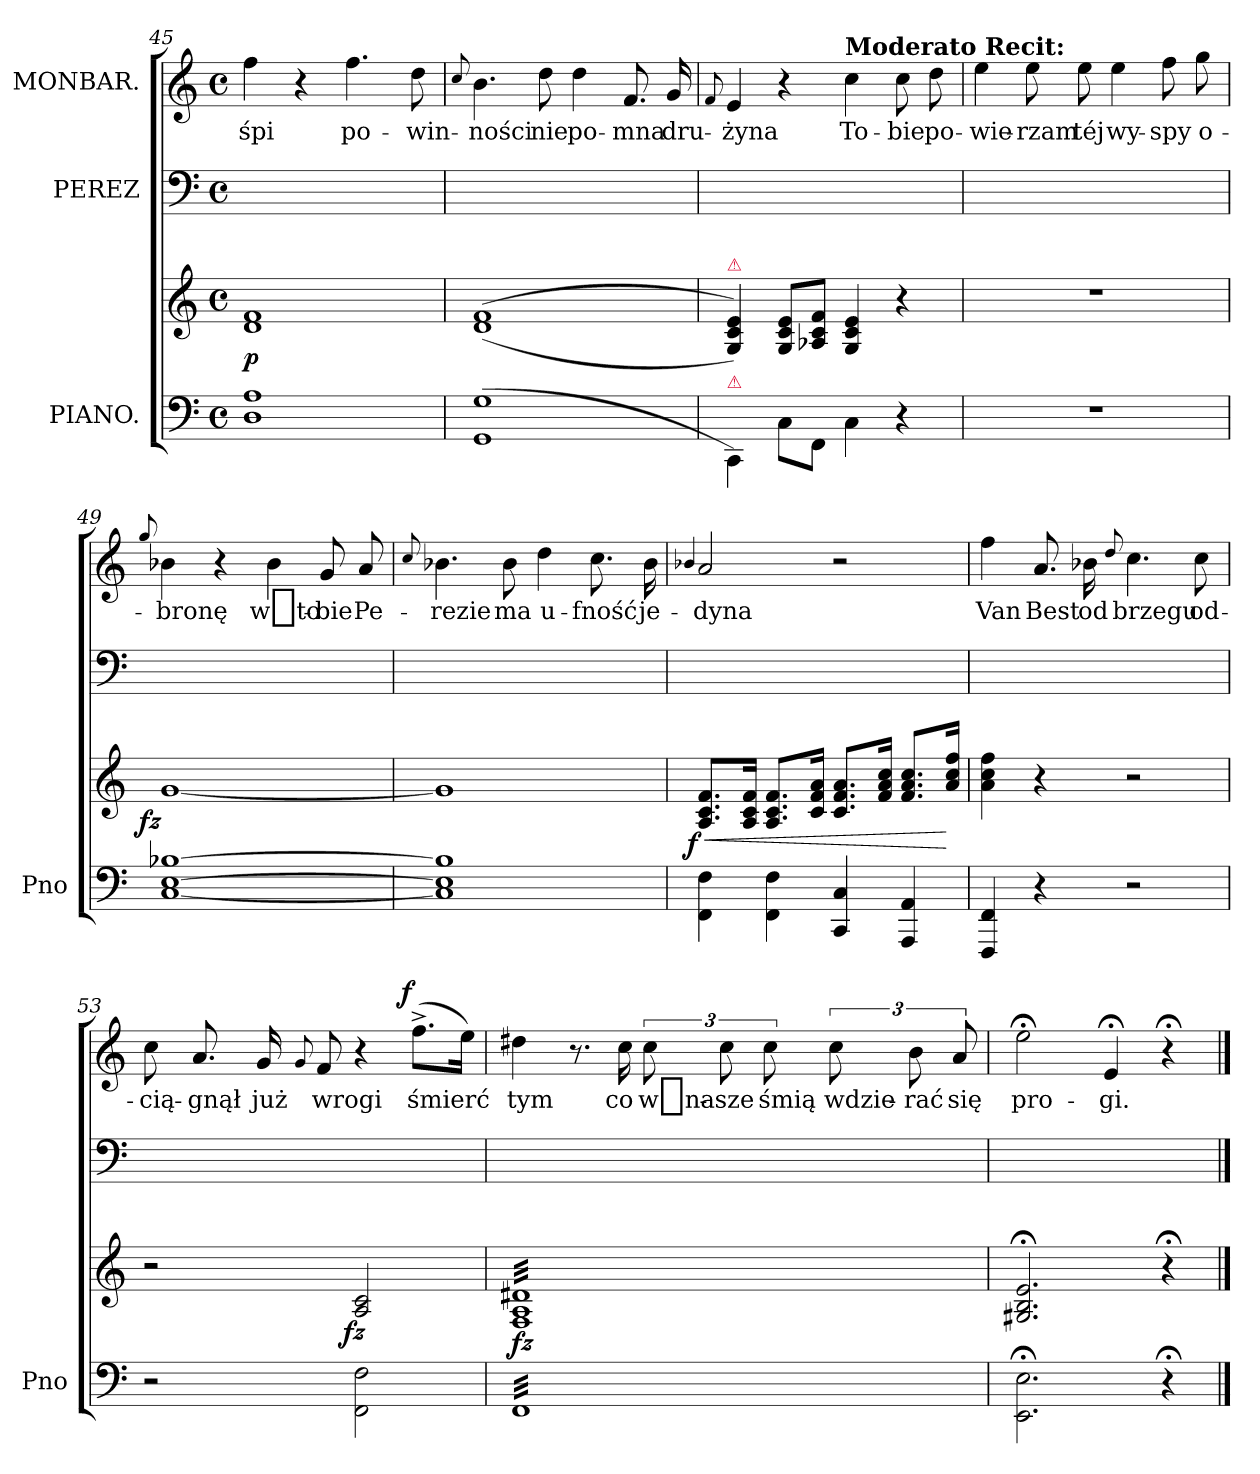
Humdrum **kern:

**kern	**kern	**dynam	**kern	**kern	**text	**dynam
*part3	*part3	*part3	*part2	*part1	*part1	*part1
*staff4	*staff3	*staff3/4	*staff2	*staff1	*staff1	*staff1
*I"PIANO.	*	*	*I"PEREZ	*I"MONBAR.	*	*
*I'Pno	*	*	*	*	*	*
*clefF4	*clefG2	*	*clefF4	*clefG2	*	*
*	*	*	*	*ITrd8c12	*	*
*k[]	*k[]	*	*k[]	*k[]	*	*
*a:	*a:	*	*a:	*a:	*	*
*M4/4	*M4/4	*	*M4/4	*M4/4	*	*
*met(c)	*met(c)	*	*met(c)	*met(c)	*	*
=45	=45	=45	=45	=45	=45	=45
1D 1A	1d 1f	p	1ryy	4f\	śpi	.
.	.	.	.	4r	.	.
.	.	.	.	4.f\	po-	.
.	.	.	.	8d\	-win-	.
=46	=46	=46	=46	=46	=46	=46
.	.	.	.	8qqc/	.	.
(1GG 1G	(>(>1d 1f	.	1ryy	4.B\	-ności	.
.	.	.	.	8d\	nie	.
.	.	.	.	4d\	po-	.
.	.	.	.	8.F/	-mna	.
.	.	.	.	16G/	dru-	.
=47	=47	=47	=47	=47	=47	=47
.	.	.	.	8qqF/	.	.
!	!LO:TX:a:color=crimson:t=⚠	!	!	!	!	!
!LO:TX:a:color=crimson:t=⚠	!	!	!	!	!	!
4CC\)	4G/ 4c/ 4e/))	.	1ryy	4E/	-żyna	.
8C\L	8G/ 8c/ 8e/L	.	.	4r	.	.
8FF\J	8A-X/ 8c/ 8f/J	.	.	.	.	.
!	!	!	!	!LO:TX:a:B:t=Moderato Recit&colon;	!	!
4C\	4G/ 4c/ 4e/	.	.	4c\	To-	.
4r	4r	.	.	8c\	-bie	.
.	.	.	.	8d\	po-	.
=48	=48	=48	=48	=48	=48	=48
1r	1r	.	1ryy	4e\	-wie-	.
.	.	.	.	8e\	-rzam	.
.	.	.	.	8e\	téj	.
.	.	.	.	4e\	wy-	.
.	.	.	.	8f\	-spy	.
.	.	.	.	8g\	o-	.
=49	=49	=49	=49	=49	=49	=49
.	.	.	.	8qqg/	.	.
!	!	!LO:DY:rj	!	!	!	!
[1C [1E [1B-X	[1g	fz	1ryy	4B-X\	-bronę	.
.	.	.	.	4r	.	.
.	.	.	.	4B-\	w_to-	.
.	.	.	.	8G/	-bie	.
.	.	.	.	8A/	Pe-	.
=50	=50	=50	=50	=50	=50	=50
.	.	.	.	8qqc/	.	.
1C] 1E] 1B-]	1g]	.	1ryy	4.B-X\	-rezie	.
.	.	.	.	8B-\	ma	.
.	.	.	.	4d\	u-	.
.	.	.	.	8.c\	-fność	.
.	.	.	.	16B-\	je-	.
=51	=51	=51	=51	=51	=51	=51
.	.	.	.	4qqB-X/	.	.
!	!	!LO:DY:n=1:rj	!	!	!	!
4FF\ 4F\	8.A/ 8.c/ 8.f/L	< f	1ryy	2A/	-dyna	.
.	16A/ 16c/ 16f/Jk	.	.	.	.	.
4FF\ 4F\	8.A/ 8.c/ 8.f/L	.	.	.	.	.
.	16c/ 16f/ 16a/Jk	.	.	.	.	.
4CC/ 4C/	8.c/ 8.f/ 8.a/L	.	.	2r	.	.
.	16f/ 16a/ 16cc/Jk	.	.	.	.	.
4AAA/ 4AA/	8.f/ 8.a/ 8.cc/L	.	.	.	.	.
.	16a/ 16cc/ 16ff/Jk	[	.	.	.	.
=52	=52	=52	=52	=52	=52	=52
4FFF/ 4FF/	4a\ 4cc\ 4ff\	.	1ryy	4f\	Van	.
4r	4r	.	.	8.A/	Best	.
.	.	.	.	16B-X\	od	.
.	.	.	.	8qqd/	.	.
2r	2r	.	.	4.c\	-brzegu	.
.	.	.	.	8c\	od-	.
=53	=53	=53	=53	=53	=53	=53
2r	2r	.	1ryy	8c\	-cią-	.
.	.	.	.	8.A/	-gnął	.
.	.	.	.	16G/	już	.
.	.	.	.	8qqG/	.	.
.	.	.	.	8F/	-wrogi	.
!	!	!LO:DY:cj	!	!	!	!
2FF\ 2F\	2A/ 2c/	fz	.	4r	.	.
!	!	!	!	!	!	!LO:DY:a:rj
.	.	.	.	(8.f^\L	śmierć	f
.	.	.	.	16e\Jk)	.	.
=54	=54	=54	=54	=54	=54	=54
!	!LO:TX:a:i:t=trem&colon;	!	!	!	!	!
*tremolo	*	*	*	*	*	*
*	*tremolo	*	*	*	*	*
32FF/LLL	32F/ 32A/ 32d#X/LLL	fz	1ryy	4d#X\	tym	.
32FF/	32F/ 32A/ 32d#X/	.	.	.	.	.
32FF/	32F/ 32A/ 32d#X/	.	.	.	.	.
32FF/	32F/ 32A/ 32d#X/	.	.	.	.	.
32FF/	32F/ 32A/ 32d#X/	.	.	.	.	.
32FF/	32F/ 32A/ 32d#X/	.	.	.	.	.
32FF/	32F/ 32A/ 32d#X/	.	.	.	.	.
32FF/	32F/ 32A/ 32d#X/	.	.	.	.	.
32FF/	32F/ 32A/ 32d#X/	.	.	8.r	.	.
32FF/	32F/ 32A/ 32d#X/	.	.	.	.	.
32FF/	32F/ 32A/ 32d#X/	.	.	.	.	.
32FF/	32F/ 32A/ 32d#X/	.	.	.	.	.
32FF/	32F/ 32A/ 32d#X/	.	.	.	.	.
32FF/	32F/ 32A/ 32d#X/	.	.	.	.	.
32FF/	32F/ 32A/ 32d#X/	.	.	16c\	co	.
32FF/	32F/ 32A/ 32d#X/	.	.	.	.	.
32FF/	32F/ 32A/ 32d#X/	.	.	12c\	w_na-	.
32FF/	32F/ 32A/ 32d#X/	.	.	.	.	.
32FF/	32F/ 32A/ 32d#X/	.	.	.	.	.
.	.	.	.	12c\	-sze	.
32FF/	32F/ 32A/ 32d#X/	.	.	.	.	.
32FF/	32F/ 32A/ 32d#X/	.	.	.	.	.
32FF/	32F/ 32A/ 32d#X/	.	.	.	.	.
.	.	.	.	12c\	śmią	.
32FF/	32F/ 32A/ 32d#X/	.	.	.	.	.
32FF/	32F/ 32A/ 32d#X/	.	.	.	.	.
32FF/	32F/ 32A/ 32d#X/	.	.	12c\	wdzie-	.
32FF/	32F/ 32A/ 32d#X/	.	.	.	.	.
32FF/	32F/ 32A/ 32d#X/	.	.	.	.	.
.	.	.	.	12B\	-rać	.
32FF/	32F/ 32A/ 32d#X/	.	.	.	.	.
32FF/	32F/ 32A/ 32d#X/	.	.	.	.	.
32FF/	32F/ 32A/ 32d#X/	.	.	.	.	.
.	.	.	.	12A/	się	.
32FF/	32F/ 32A/ 32d#X/	.	.	.	.	.
32FF/JJJ	32F/ 32A/ 32d#X/JJJ	.	.	.	.	.
*	*Xtremolo	*	*	*	*	*
*Xtremolo	*	*	*	*	*	*
=55	=55	=55	=55	=55	=55	=55
2.EE;\ 2.E;\	2.G#X;</ 2.B;</ 2.e;</	.	1ryy	2e;<\	pro-	.
.	.	.	.	4E;</	-gi.	.
4r;<	4r;<	.	.	4r;<	.	.
==	==	==	==	==	==	==
*-	*-	*-	*-	*-	*-	*-
